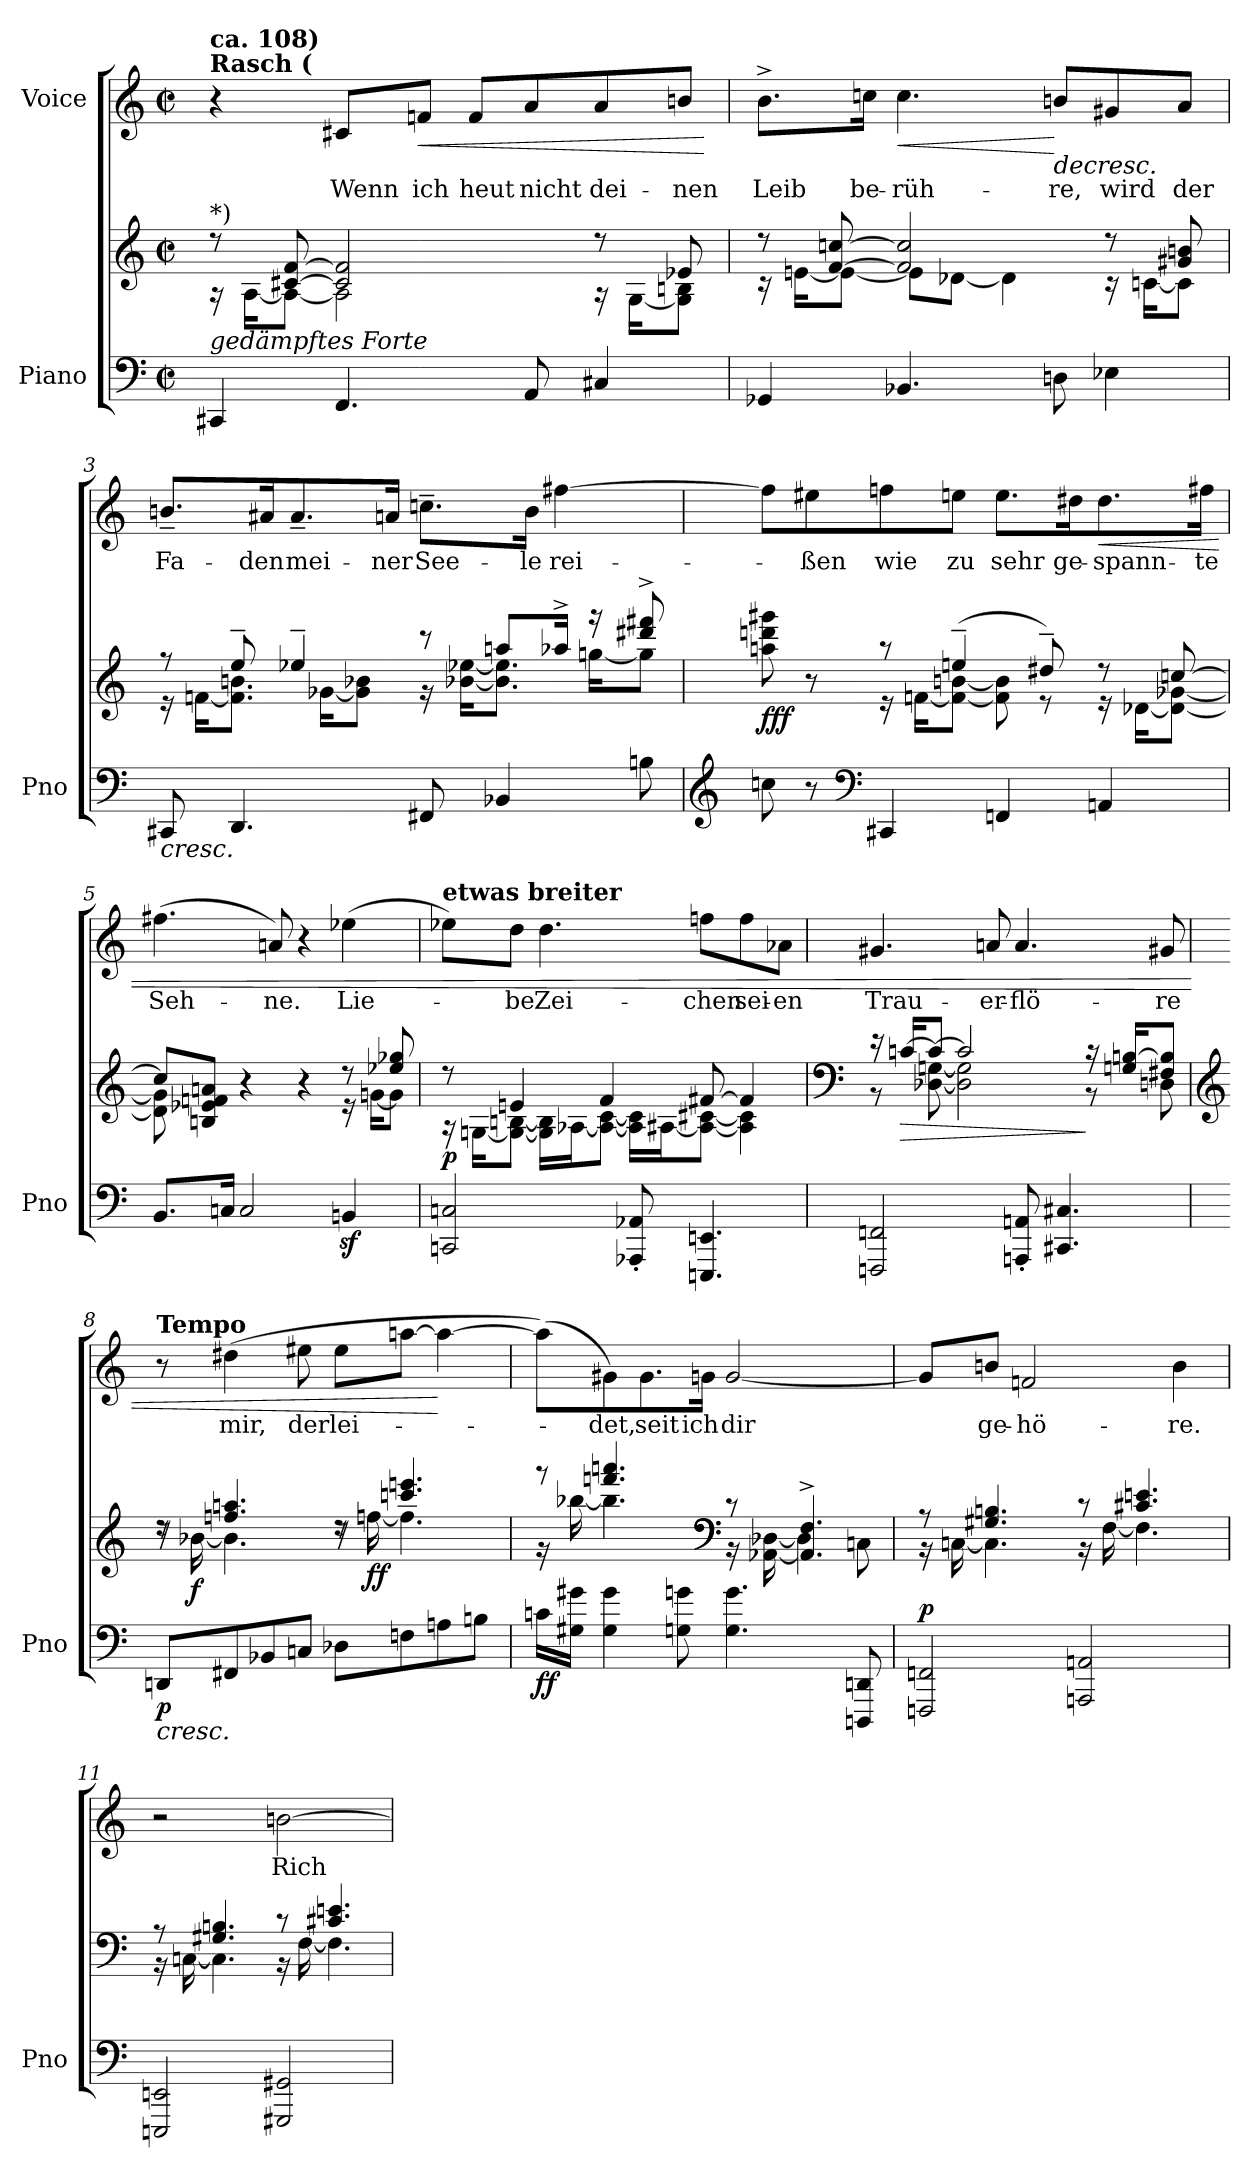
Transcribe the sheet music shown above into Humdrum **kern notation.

**kern	**kern	**dynam	**kern	**text	**dynam
*part2	*part2	*part2	*part1	*part1	*part1
*staff3	*staff2	*staff2/3	*staff1	*staff1	*staff1
*I"Piano	*	*	*I"Voice	*	*
*I'Pno	*	*	*	*	*
*clefF4	*clefG2	*	*clefG2	*	*
*k[]	*k[]	*	*k[]	*	*
*M2/2	*M2/2	*	*M2/2	*	*
*met(c|)	*met(c|)	*	*met(c|)	*	*
=1	=1	=1	=1	=1	=1
*	*^	*	*	*	*
!	!	!	!	!LO:TX:a:B:t=Rasch (	!	!
!	!	!	!	!LO:TX:a:B:t=ca. 108)	!	!
!	!LO:TX:b:i:t=gedämpftes Forte	!	!	!	!	!
!	!LO:TX:a:t=*)	!	!	!	!	!
4CC#X/	8r	16r	.	4r	.	.
.	.	[16A\KL	.	.	.	.
.	[<8c#X/ [8f/	8A\J_	.	.	.	.
!	!	!	!	!	!LO:LY:b	!
4.FF/	2c#/] 2f/]	2A\]	.	8c#X/L	Wenn	.
!	!	!	!	!	!LO:LY:b	!LO:HP:b
.	.	.	.	8fn/J	ich	<
!	!	!	!	!	!LO:LY:b	!
.	.	.	.	8f/L	heut	.
!	!	!	!	!	!LO:LY:b	!
8AA/	.	.	.	8a/	nicht	.
!	!	!	!	!	!LO:LY:b	!
4C#X/	8r	16r	.	8a/	dei-	.
.	.	[16G\KL	.	.	.	.
!	!	!	!	!	!LO:LY:b	!
.	8e-X/	8G\] 8Bn\J	.	8bn/J	-nen	.
*	*v	*v	*	*	*	*
.	.	.	.	.	[
=2	=2	=2	=2	=2	=2
*	*^	*	*	*	*
!	!	!	!	!	!LO:LY:b	!
4GG-X/	8r	16r	.	8.b^\L	Leib	.
.	.	[16en\KL	.	.	.	.
.	[8f/ [8ccn/	8e\J_	.	.	.	.
!	!	!	!	!	!LO:LY:b	!
.	.	.	.	16ccn\Jk	be-	.
!	!	!	!	!	!LO:LY:b	!LO:HP:b
4.BB-X/	2f/] 2cc/]	8e\L]	.	4.cc\	-rüh-	<
.	.	[8d-X\J	.	.	.	.
.	.	4d-\]	.	.	.	.
!	!	!	!	!	!LO:LY:b	!LO:HP:n=1:b
8Dn\	.	.	.	8bn/L	-re,	[ >
!	!	!	!	!	!LO:LY:b	!
4E-X\	8r	16r	.	8g#X/	wird	.
.	.	[16cn\KL	.	.	.	.
!	!	!	!	!	!LO:LY:b	!
.	8g#X/ 8bn/	8c\J]	.	8a/J	der	.
!!LO:LB:g=z
=3	=3	=3	=3	=3	=3	=3
!	!	!	!LO:HP:b=2	!	!LO:LY:b	!
8CC#X/	8r	16r	<	8.bn~/L	Fa-	.
.	.	[16fn\KL	.	.	.	.
4.DD/	8ee~/	8.f\] 8.bn\J	.	.	.	.
!	!	!	!	!	!LO:LY:b	!
.	.	.	.	16a#X/K	-den	.
!	!	!	!	!	!LO:LY:b	!
.	4ee-X~/	.	.	8.a#~>/	mei-	.
.	.	[16g-X\KL	.	.	.	.
.	.	8g-\] 8b-X\J	.	.	.	.
!	!	!	!	!	!LO:LY:b	!
.	.	.	.	16an/Jk	-ner	.
!	!	!	!	!	!LO:LY:b	!
8FF#X/	8r	16r	.	8.ccn~\L	See-	.
.	.	[16b-X\ [16ee-X\KL	.	.	.	.
4BB-X/	8aan/L	8.b-\] 8.ee-\]J	.	.	.	.
!	!	!	!	!	!LO:LY:b	!
.	.	.	.	16b\Jk	-le	.
!	!	!	!	!	!LO:LY:b	!
.	16aa-X^/Jk	.	.	[4ff#X\	rei-	.
.	16r	[16ggn\KL	.	.	.	.
8Bn\	8ddd#X/^ 8fff#X/^	8gg\J]	.	.	.	.
=4	=4	=4	=4	=4	=4	=4
*clefG2	*	*	*	*	*	*
!	!	!	!LO:DY:b	!	!	!
8ccn\	8aan\ 8dddn\ 8ggg#X\	4ryy	fff	8ff#\L]	.	.
!	!	!	!	!	!LO:LY:b	!
8r	8r	.	.	8ee#X\	-ßen	.
*clefF4	*	*	*	*	*	*
!	!	!	!	!	!LO:LY:b	!
4CC#X/	8r	16r	.	8ffn\	wie	.
.	.	[16fn\KL	.	.	.	.
!	!	!	!	!	!LO:LY:b	!
.	(4een~/	8f\_ [8bn\J	.	8een\J	zu	.
!	!	!	!	!	!LO:LY:b	!
4FFn/	.	8f\] 8b\]	.	8.ee\L	sehr	.
.	8dd#X~/)	8r	[	.	.	.
!	!	!	!	!	!LO:LY:b	!
.	.	.	.	16dd#X\K	ge-	.
!	!	!	!	!	!LO:LY:b	!LO:HP:b
4AAn/	8r	16r	.	8.dd#\	-spann-	<
.	.	[16d-X\KL	.	.	.	.
.	[8ccn/	8d-\_ [8g-X\J	.	.	.	.
!	!	!	!	!	!LO:LY:b	!
.	.	.	.	16ff#X\Jk	-te	.
*	*v	*v	*	*	*	*
.	.	.	.	.	]
=5	=5	=5	=5	=5	=5
*	*^	*	*	*	*
!	!	!	!	!	!LO:LY:b	!
8.BB/L	8cc/L]	8d-\] 8g-\]	.	(>4.ff#X\	Seh-	.
.	8Bn/ 8e-X/ 8fn/ 8an/J	8ryy	.	.	.	.
16Cn/Jk	.	.	.	.	.	.
*	*v	*v	*	*	*	*
2C/	4r	.	.	.	.
!	!	!	!	!LO:LY:b	!
.	.	.	8an/)	-ne.	.
.	4r	.	4r	.	.
*	*^	*	*	*	*
!	!	!	!	!	!LO:LY:b	!
4BBnz>/	8r	16r	.	(>4ee-X\	Lie-	.
.	.	[16gn\KL	.	.	.	.
.	8ee-X/ 8gg-X/	8g\J]	.	.	.	.
!!LO:LB:g=z
=6	=6	=6	=6	=6	=6	=6
!	!	!	!	!LO:TX:a:B:t=etwas breiter	!	!
!	!	!	!LO:DY:a=2	!	!	!
2CCn/ 2Cn/	8r	16r	p	8ee-X\L)	.	.
.	.	[16Gn\KL	.	.	.	.
!	!	!	!	!	!LO:LY:b	!
.	4en/	8G\_ [8Bn\J	.	8dd\J	-be	.
!	!	!	!	!	!LO:LY:b	!
.	.	16G\] 16B\]LL	.	4.dd\	Zei-	.
.	.	[16A-X\J	.	.	.	.
.	4f/	8A-\_ [8c\J	.	.	.	.
8AAA-X/'> 8AA-X/'>	.	16A-\] 16c\]LL	.	.	.	.
.	.	[16A#X\J	.	.	.	.
!	!	!	!	!	!LO:LY:b	!
4.EEEn/ 4.EEn/	[8f#X/	8A#\_ [8c#X\J	.	8ffn\L	-chen	.
!	!	!	!	!	!LO:LY:b	!
.	4f#/]	4A#\] 4c#\]	.	8ff\	sei-	.
!	!	!	!	!	!LO:LY:b	!
.	.	.	.	8a-X\J	-en	.
=7	=7	=7	=7	=7	=7	=7
*	*clefF4	*	*	*	*	*
!	!	!	!	!	!LO:LY:b	!
2FFFn/ 2FFn/	16r	8r	.	4.g#X/	Trau-	.
!	!	!	!LO:HP:b	!	!	!
.	[16cn/KL	.	>	.	.	.
.	8c/J_	[<8D-X\ [>8Gn\	.	.	.	.
.	2c/]	2D-\] 2G\]	.	.	.	.
!	!	!	!	!	!LO:LY:b	!
.	.	.	.	8an/	-er-	.
!	!	!	!	!	!LO:LY:b	!
8AAAn/'> 8AAn/'>	.	.	.	4.a/	-flö-	.
4.CC#X/ 4.C#X/	.	.	.	.	.	.
.	16r	8r	]	.	.	.
.	16Gn/ [16Bn/KL	.	.	.	.	.
!	!	!	!	!	!LO:LY:b	!
.	8F#X/ 8B/]J	8Dn\	.	8g#X/	-re	.
=8	=8	=8	=8	=8	=8	=8
*	*clefG2	*	*	*	*	*
!	!	!	!	!LO:TX:a:B:t=Tempo	!	!
!LO:TX:b:i:t=cresc.	!	!	!	!	!	!
!	!	!	!LO:DY:b=2	!	!	!
8DDn/L	8rdd	16rdd	p	8r	.	.
!	!	!	!LO:DY:b	!	!	!
.	.	[<16b-X\	f	.	.	.
!	!	!	!	!	!LO:LY:b	!
8FF#X/	4.ffn/ 4.aan/	4.b-\]	.	(4dd#X\	mir,	.
8BB-X/	.	.	.	.	.	.
!	!	!	!	!	!LO:LY:b	!
8Cn/J	.	.	.	8ee#X\	der	.
!	!	!	!	!	!LO:LY:b	!
8D-X\L	8rdd	16rdd	.	8ee#\L	lei-	.
!	!	!	!LO:DY:b	!	!	!
.	.	[<16ffn\	ff	.	.	.
8Fn\	4.cccn/ 4.eeen/	4.ff\]	.	[>8aan\J	.	.
8An\	.	.	.	4aa\_	.	[
8Bn\J	.	.	.	.	.	.
!!LO:PB:g=z
=9	=9	=9	=9	=9	=9	=9
!	!	!	!LO:DY:b=2	!	!	!
16cn\LL	8r	16r	ff	(<8aa\L])	.	.
16G#X\ 16g#X\JJ	.	[16bb-X\	.	.	.	.
!	!	!	!	!	!LO:LY:b	!
4G#\ 4g#\	4.fffn/ 4.aaan/	4.bb-\]	.	8g#X\)	-det,	.
!	!	!	!	!	!LO:LY:b	!
.	.	.	.	8.g#\	seit	.
8Gn\ 8gn\	.	.	.	.	.	.
!	!	!	!	!	!LO:LY:b	!
.	.	.	.	16gn\Jk	ich	.
*	*clefF4	*	*	*	*	*
!	!	!	!	!	!LO:LY:b	!
4.G\ 4.g\	8r	16r	.	[2g/	dir	.
.	.	[16AA-X\ [16D-X\	.	.	.	.
.	4.AA-/]^ 4.F/^	4D-\]	.	.	.	.
8DDDn/ 8DDn/	.	8Cn\	.	.	.	.
=10	=10	=10	=10	=10	=10	=10
!	!	!	!LO:DY:a=2	!	!	!
2FFFn/ 2FFn/	8r	16r	p	8g/L]	.	.
.	.	[<16Cn\	.	.	.	.
!	!	!	!	!	!LO:LY:b	!
.	4.G#X/ 4.Bn/	4.C\]	.	8bn/J	ge-	.
!	!	!	!	!	!LO:LY:b	!
.	.	.	.	2fn/	-hö-	.
2AAAn/ 2AAn/	8r	16r	.	.	.	.
.	.	[<16F\	.	.	.	.
.	4.c#X/ 4.en/	4.F\]	.	.	.	.
!	!	!	!	!	!LO:LY:b	!
.	.	.	.	4b\	-re.	.
=11	=11	=11	=11	=11	=11	=11
2EEEn/ 2EEn/	8r	16r	.	2r	.	.
.	.	[<16Cn\	.	.	.	.
.	4.G#X/ 4.Bn/	4.C\]	.	.	.	.
!	!	!	!	!	!LO:LY:b	!
2GGG#X/ 2GG#X/	8r	16r	.	[>2bn\	Rich-	.
.	.	[<16F\	.	.	.	.
.	4.c#X/ 4.en/	4.F\]	.	.	.	.
*	*v	*v	*	*	*	*
=	=	=	=	=	=
*-	*-	*-	*-	*-	*-
